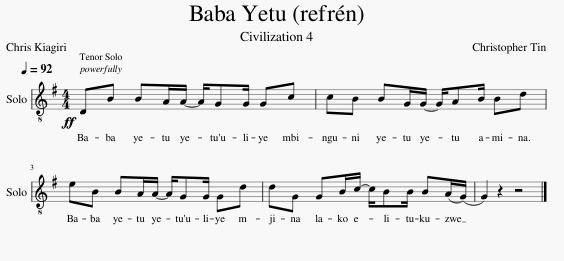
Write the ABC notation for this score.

X:1
%%score 1 [ ]
L:1/8
Q:1/4=92
M:4/4
I:linebreak $
K:G
V:1 treble-8
V:1
!ff! DB BA/A/- A/GG/ Gc | cB BG/G/- G/AB/ Bd |$ eB BA/A/- A/GG/ Gd | dG GB/c/- c/BB/ B(A/(G/) | G2) z2 z4 |] %5
